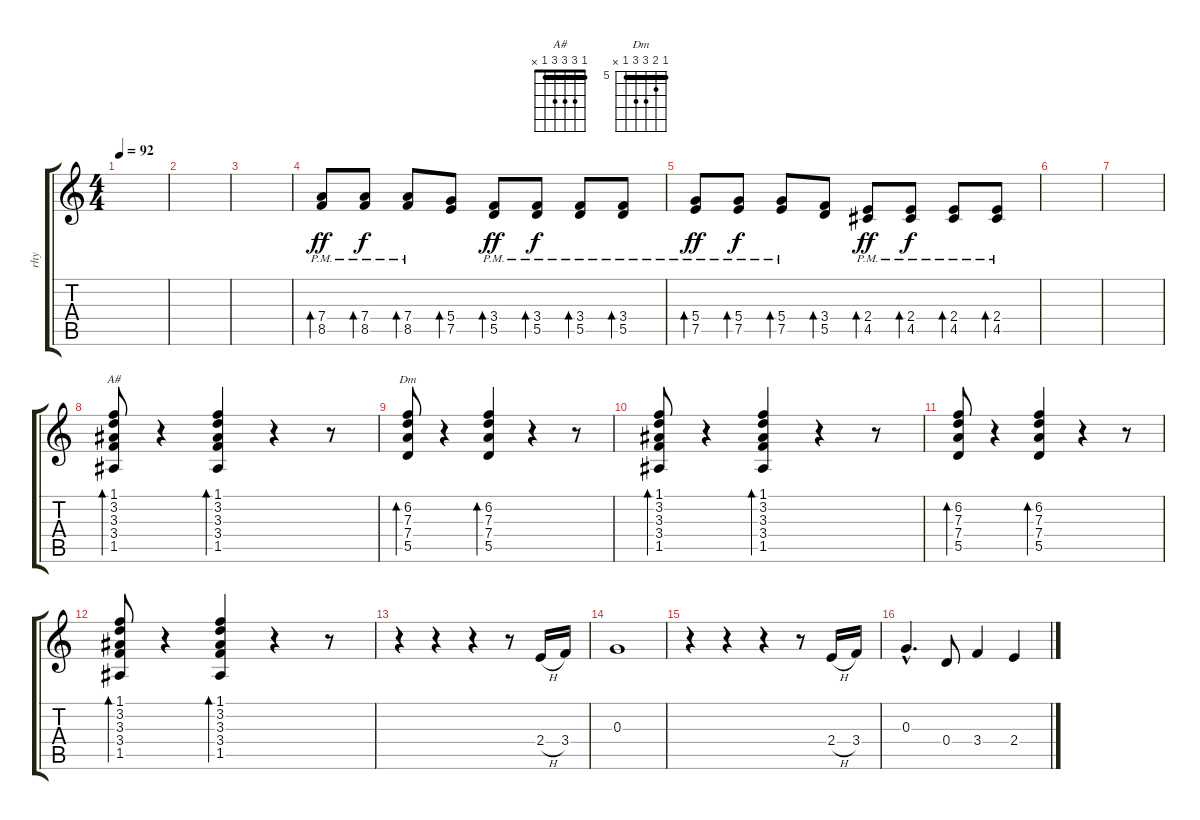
\track ("rhy" "rhy") {instrument electricguitarmuted}
\staff {score tabs}
\tuning (E4 B3 G3 D3 A2 E2) {hide}
\chord ("A#" 1 3 3 3 1 x) {barre 1}
\chord ("Dm" 5 6 7 7 5 x) {firstfret 5 barre 5}
\ts (4 4)
\tempo 92
\clef g2
\ks c
|
|
|
(7.4{pm} 8.5{pm}).8{bd 60 dy ff instrument electricguitarmuted} (7.4{pm} 8.5{pm}).8{bd 60 dy f} (7.4{pm} 8.5{pm}).8{bd 60} (5.4 7.5).8{bd 60} (3.4{pm} 5.5{pm}).8{bd 60 dy ff} (3.4{pm} 5.5{pm}).8{bd 60 dy f} (3.4{pm} 5.5{pm}).8{bd 60} (3.4{pm} 5.5{pm}).8{bd 60} |
(5.4{pm} 7.5{pm}).8{bd 60 dy ff} (5.4{pm} 7.5{pm}).8{bd 60 dy f} (5.4{pm} 7.5{pm}).8{bd 60} (3.4 5.5).8{bd 60} (2.4{pm} 4.5{pm}).8{bd 60 dy ff} (2.4{pm} 4.5{pm}).8{bd 60 dy f} (2.4{pm} 4.5{pm}).8{bd 60} (2.4{pm} 4.5{pm}).8{bd 60} |
|
|
(1.1 3.2 3.3 3.4 1.5).8{bd 60 ch "A#" instrument acousticguitarsteel} r.4 (1.1 3.2 3.3 3.4 1.5).4{bd 60} r.4 r.8 |
(6.2 7.3 7.4 5.5).8{bd 60 ch "Dm"} r.4 (6.2 7.3 7.4 5.5).4{bd 60} r.4 r.8 |
(1.1 3.2 3.3 3.4 1.5).8{bd 60} r.4 (1.1 3.2 3.3 3.4 1.5).4{bd 60} r.4 r.8 |
(6.2 7.3 7.4 5.5).8{bd 60} r.4 (6.2 7.3 7.4 5.5).4{bd 60} r.4 r.8 |
(1.1 3.2 3.3 3.4 1.5).8{bd 60} r.4 (1.1 3.2 3.3 3.4 1.5).4{bd 60} r.4 r.8 |
r.4 r.4 r.4 r.8 2.4{h}.16 3.4.16 |
0.3.1 |
r.4 r.4 r.4 r.8 2.4{h}.16 3.4.16 |
0.3{hac}.4{d} 0.4.8 3.4.4 2.4.4
